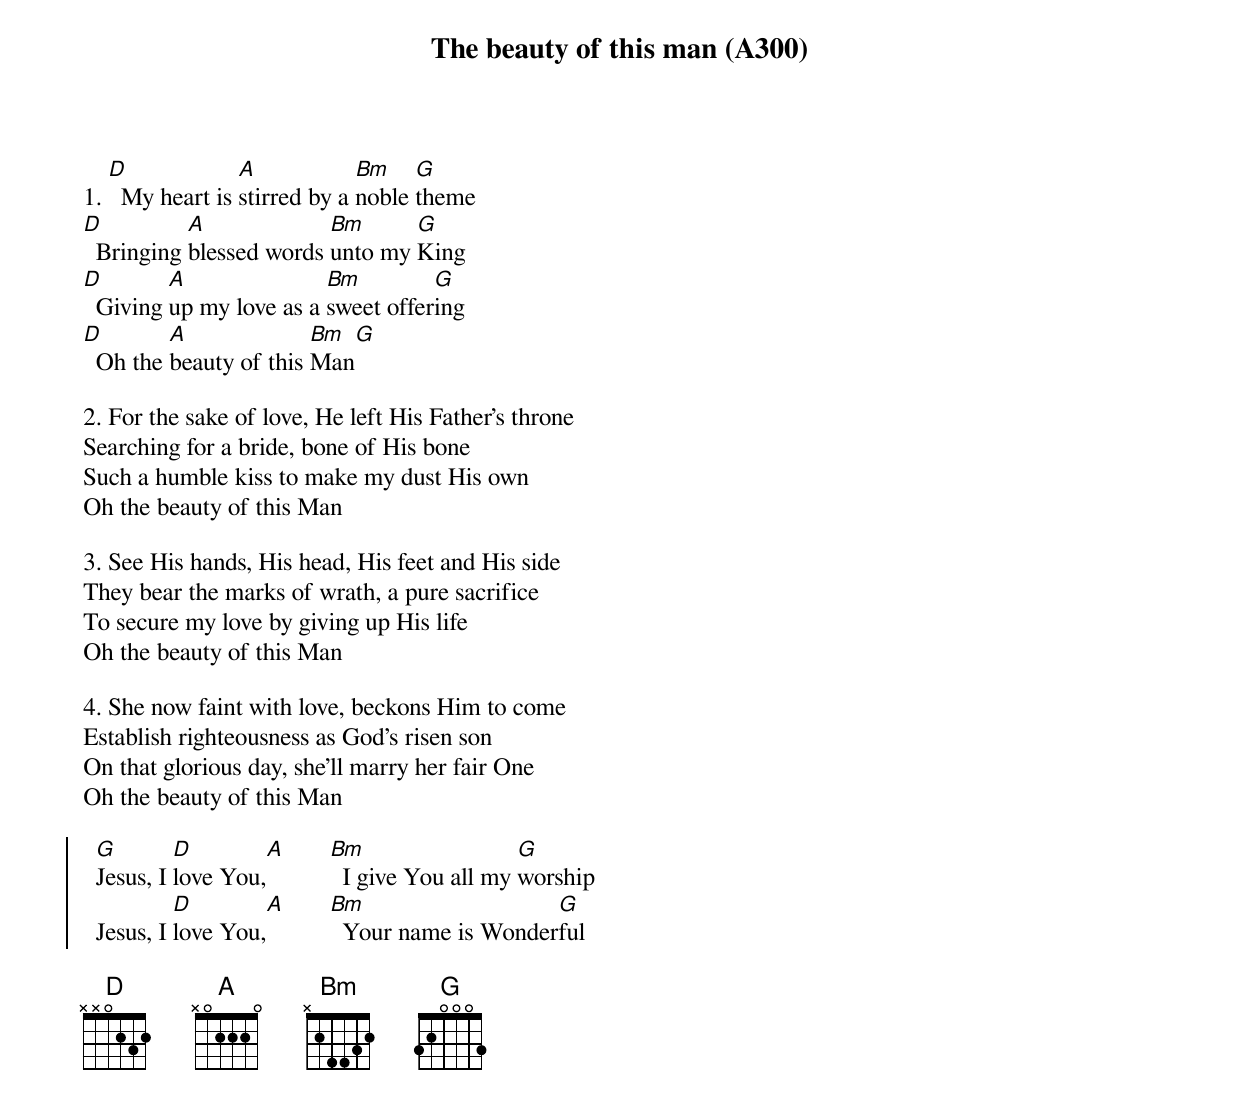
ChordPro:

{title: The beauty of this man (A300)}
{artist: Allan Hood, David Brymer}
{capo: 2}

1. [D]  My heart is [A]stirred by a [Bm]noble [G]theme
[D]  Bringing [A]blessed words [Bm]unto my [G]King
[D]  Giving [A]up my love as a [Bm]sweet offer[G]ing
[D]  Oh the [A]beauty of this [Bm]Man[G]

2. For the sake of love, He left His Father's throne
Searching for a bride, bone of His bone
Such a humble kiss to make my dust His own
Oh the beauty of this Man

3. See His hands, His head, His feet and His side
They bear the marks of wrath, a pure sacrifice
To secure my love by giving up His life
Oh the beauty of this Man

4. She now faint with love, beckons Him to come
Establish righteousness as God's risen son
On that glorious day, she'll marry her fair One
Oh the beauty of this Man

{soc}
  [G]Jesus, I [D]love You,[A]       [Bm]  I give You all my [G]worship
  Jesus, I [D]love You,[A]       [Bm]  Your name is Wonder[G]ful
 {eoc}

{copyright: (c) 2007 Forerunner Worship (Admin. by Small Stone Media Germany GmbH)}
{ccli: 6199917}
